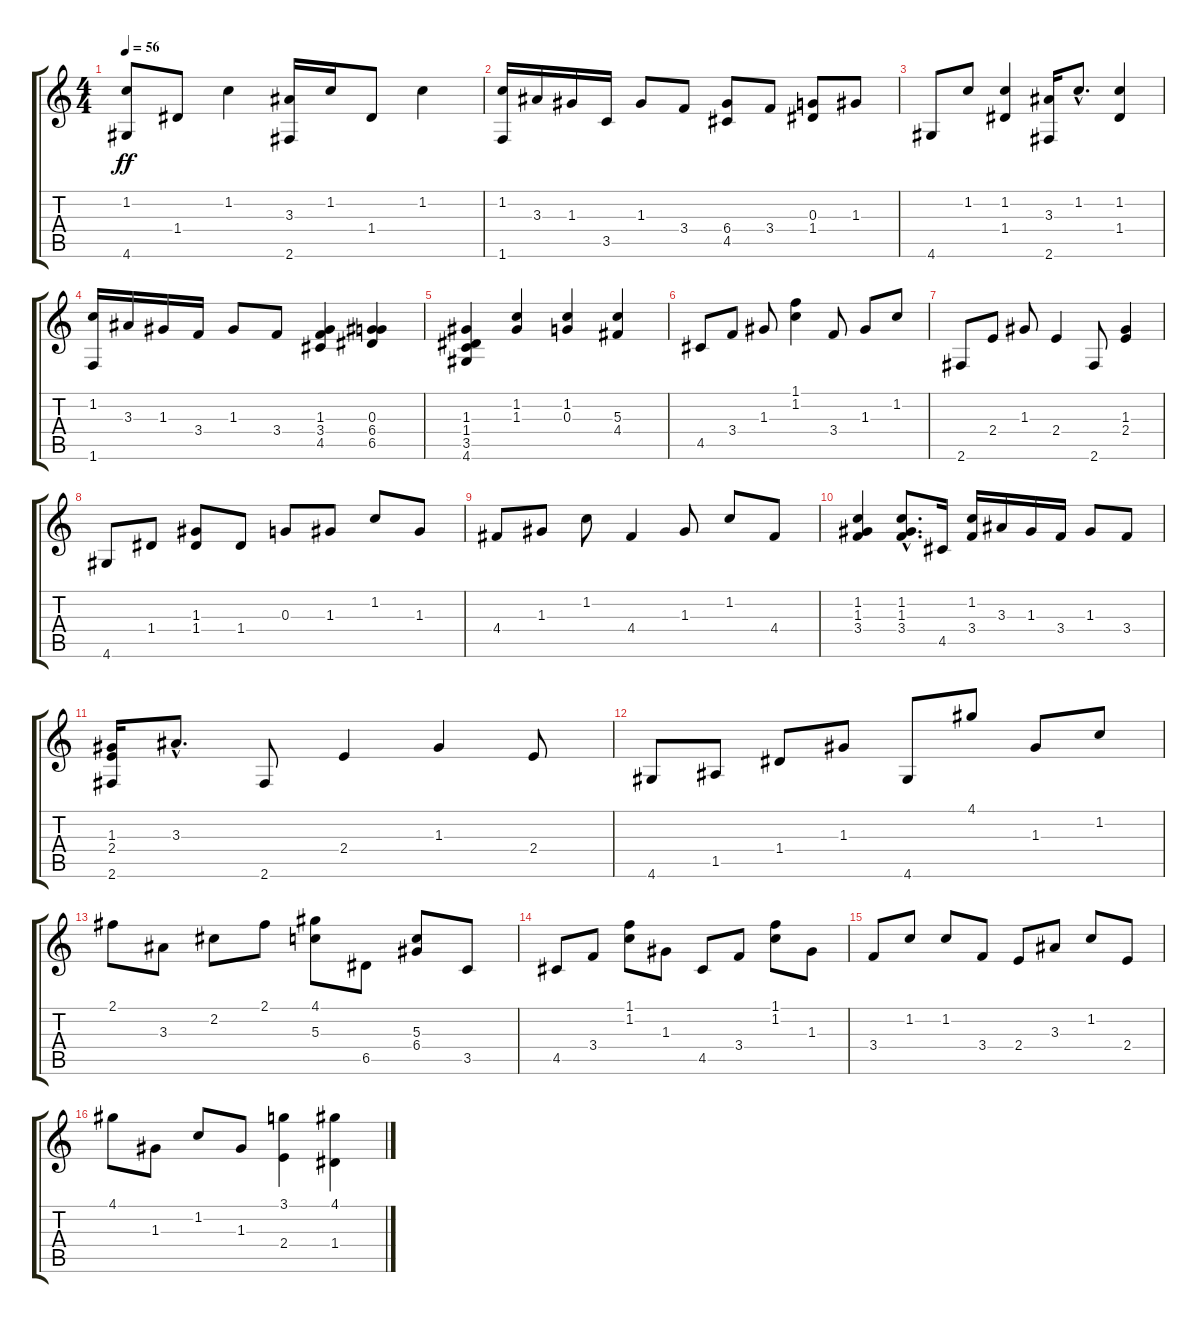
\track "" {instrument acousticguitarsteel}
\staff {score tabs}
\tuning (E4 B3 G3 D3 A2 E2) {hide}
\ts (4 4)
\tempo 56
\clef g2
\ks c
(1.2 4.6).8{dy ff instrument acousticguitarsteel} 1.4.8 1.2.4 (3.3 2.6).16 1.2.16 1.4.8 1.2.4 |
(1.2 1.6).16 3.3.16 1.3.16 3.5.16 1.3.8 3.4.8 (6.4 4.5).8 3.4.8 (0.3 1.4).8 1.3.8 |
4.6.8 1.2.8 (1.2 1.4).4 (3.3 2.6).16 1.2{hac}.8{d} (1.2 1.4).4 |
(1.2 1.6).16 3.3.16 1.3.16 3.4.16 1.3.8 3.4.8 (1.3 3.4 4.5).4 (0.3 6.4 6.5).4 |
(1.3 1.4 3.5 4.6).4 (1.2 1.3).4 (1.2 0.3).4 (5.3 4.4).4 |
4.5.8 3.4.8 1.3.8 (1.1 1.2).4 3.4.8 1.3.8 1.2.8 |
2.6.8 2.4.8 1.3.8 2.4.4 2.6.8 (1.3 2.4).4 |
4.6.8 1.4.8 (1.3 1.4).8 1.4.8 0.3.8 1.3.8 1.2.8 1.3.8 |
4.4.8 1.3.8 1.2.8 4.4.4 1.3.8 1.2.8 4.4.8 |
(1.2 1.3 3.4).4 (1.2{hac} 1.3{hac} 3.4{hac}).8{d} 4.5.16 (1.2 3.4).16 3.3.16 1.3.16 3.4.16 1.3.8 3.4.8 |
(1.3 2.4 2.6).16 3.3{hac}.8{d} 2.6.8 2.4.4 1.3.4 2.4.8 |
4.6.8 1.5.8 1.4.8 1.3.8 4.6.8 4.1.8 1.3.8 1.2.8 |
2.1.8 3.3.8 2.2.8 2.1.8 (4.1 5.3).8 6.5.8 (5.3 6.4).8 3.5.8 |
4.5.8 3.4.8 (1.1 1.2).8 1.3.8 4.5.8 3.4.8 (1.1 1.2).8 1.3.8 |
3.4.8 1.2.8 1.2.8 3.4.8 2.4.8 3.3.8 1.2.8 2.4.8 |
4.1.8 1.3.8 1.2.8 1.3.8 (3.1 2.4).4 (4.1 1.4).4
